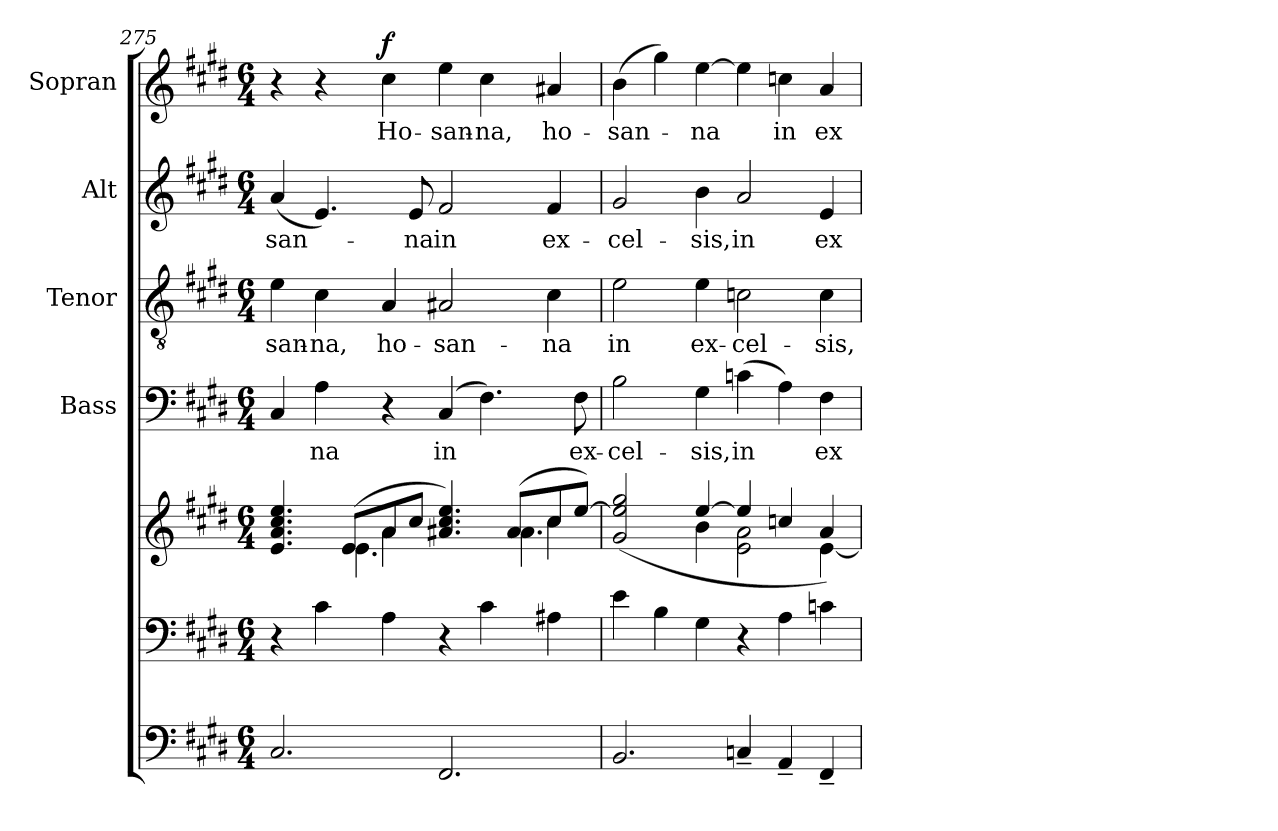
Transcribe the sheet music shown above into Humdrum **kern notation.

**kern	**kern	**kern	**kern	**text	**kern	**text	**kern	**text	**kern	**text	**dynam
*part6	*part5	*part5	*part4	*part4	*part3	*part3	*part2	*part2	*part1	*part1	*part1
*staff7	*staff6	*staff5	*staff4	*staff4	*staff3	*staff3	*staff2	*staff2	*staff1	*staff1	*staff1
*	*	*	*I"Bass	*	*I"Tenor	*	*I"Alt	*	*I"Sopran	*	*
*	*	*	*I'B.	*	*I'T.	*	*I'A.	*	*I'S.	*	*
*clefF4	*clefF4	*clefG2	*clefF4	*	*clefGv2	*	*clefG2	*	*clefG2	*	*
*ITrd7c12	*	*	*	*	*	*	*	*	*	*	*
*k[f#c#g#d#]	*k[f#c#g#d#]	*k[f#c#g#d#]	*k[f#c#g#d#]	*	*k[f#c#g#d#]	*	*k[f#c#g#d#]	*	*k[f#c#g#d#]	*	*
*E:	*E:	*E:	*E:	*	*E:	*	*E:	*	*E:	*	*
*M6/4	*M6/4	*M6/4	*M6/4	*	*M6/4	*	*M6/4	*	*M6/4	*	*
=275	=275	=275	=275	=275	=275	=275	=275	=275	=275	=275	=275
*	*	*^	*	*	*	*	*	*	*	*	*
*	*	*	*^	*	*	*	*	*	*	*	*	*
!	!	!	!	!	!	!	!	!LO:LY:b	!	!LO:LY:b	!	!	!
2.CC#/	4r	4.e/ 4.a/ 4.cc#/ 4.ee/	4.ryy	2ryy	4C#/	.	4e\	-san-	(<4a/	-san-	4r	.	.
!	!	!	!	!	!	!LO:LY:b	!	!LO:LY:b	!	!	!	!	!
.	4c#\	.	.	.	4A\	-na	4c#\	-na,	4.e/)	.	4r	.	.
.	.	(>8e/L	4.e\	.	.	.	.	.	.	.	.	.	.
!	!	!	!	!	!	!	!	!LO:LY:b	!	!	!	!LO:LY:b	!LO:DY:a
.	4A\	8a/	.	4a\	4r	.	4A/	ho-	.	.	4cc#\	Ho-	f
!	!	!	!	!	!	!	!	!	!	!LO:LY:b	!	!	!
.	.	8cc#/J	.	.	.	.	.	.	8e/	-na	.	.	.
!	!	!	!	!	!	!LO:LY:b	!	!LO:LY:b	!	!LO:LY:b	!	!LO:LY:b	!
2.FFF#/	4r	4.a#X/ 4.cc#/ 4.ee/)	4.ryy	2ryy	(4C#/	in	2A#X/	-san-	2f#/	in	4ee\	-san-	.
!	!	!	!	!	!	!	!	!	!	!	!	!LO:LY:b	!
.	4c#\	.	.	.	4.F#\)	.	.	.	.	.	4cc#\	-na,	.
.	.	(>8a#/L	4.a#\	.	.	.	.	.	.	.	.	.	.
!	!	!	!	!	!	!	!	!LO:LY:b	!	!LO:LY:b	!	!LO:LY:b	!
.	4A#X\	8cc#/	.	4cc#\	.	.	4c#\	-na	4f#/	ex-	4a#X/	ho-	.
!	!	!	!	!	!	!LO:LY:b	!	!	!	!	!	!	!
.	.	[>8ee/J)	.	.	8F#\	ex-	.	.	.	.	.	.	.
*	*	*	*v	*v	*	*	*	*	*	*	*	*	*
!!LO:PB:g=z
=276	=276	=276	=276	=276	=276	=276	=276	=276	=276	=276	=276	=276
!	!	!	!	!	!LO:LY:b	!	!LO:LY:b	!	!LO:LY:b	!	!LO:LY:b	!
2.BBB/	4e\	(2g#/ 2ee/] 2gg#/	2ryy	2B\	-cel-	2e\	in	2g#/	-cel-	(>4b\	-san-	.
.	4B\	.	.	.	.	.	.	.	.	4gg#\)	.	.
!	!	!	!	!	!LO:LY:b	!	!LO:LY:b	!	!LO:LY:b	!	!LO:LY:b	!
.	4G#\	[>4ee/	4b\	4G#\	-sis,	4e\	ex-	4b\	-sis,	[4ee\	-na	.
!	!	!	!	!	!LO:LY:b	!	!LO:LY:b	!	!LO:LY:b	!	!	!
4CCn~</	4r	4ee/]	2e\ 2a\	(>4cn\	in	2cn\	-cel-	2a/	in	4ee\]	.	.
!	!	!	!	!	!	!	!	!	!	!	!LO:LY:b	!
4AAA~</	4A\	4ccn/	.	4A\)	.	.	.	.	.	4ccn\	in	.
!	!	!	!	!	!LO:LY:b	!	!LO:LY:b	!	!LO:LY:b	!	!LO:LY:b	!
4FFF#~</	4cn\	4a/)	[<4e\	4F#\	ex-	4c\	-sis,	4e/	ex-	4a/	ex-	.
*	*	*v	*v	*	*	*	*	*	*	*	*	*
=	=	=	=	=	=	=	=	=	=	=	=
*-	*-	*-	*-	*-	*-	*-	*-	*-	*-	*-	*-
